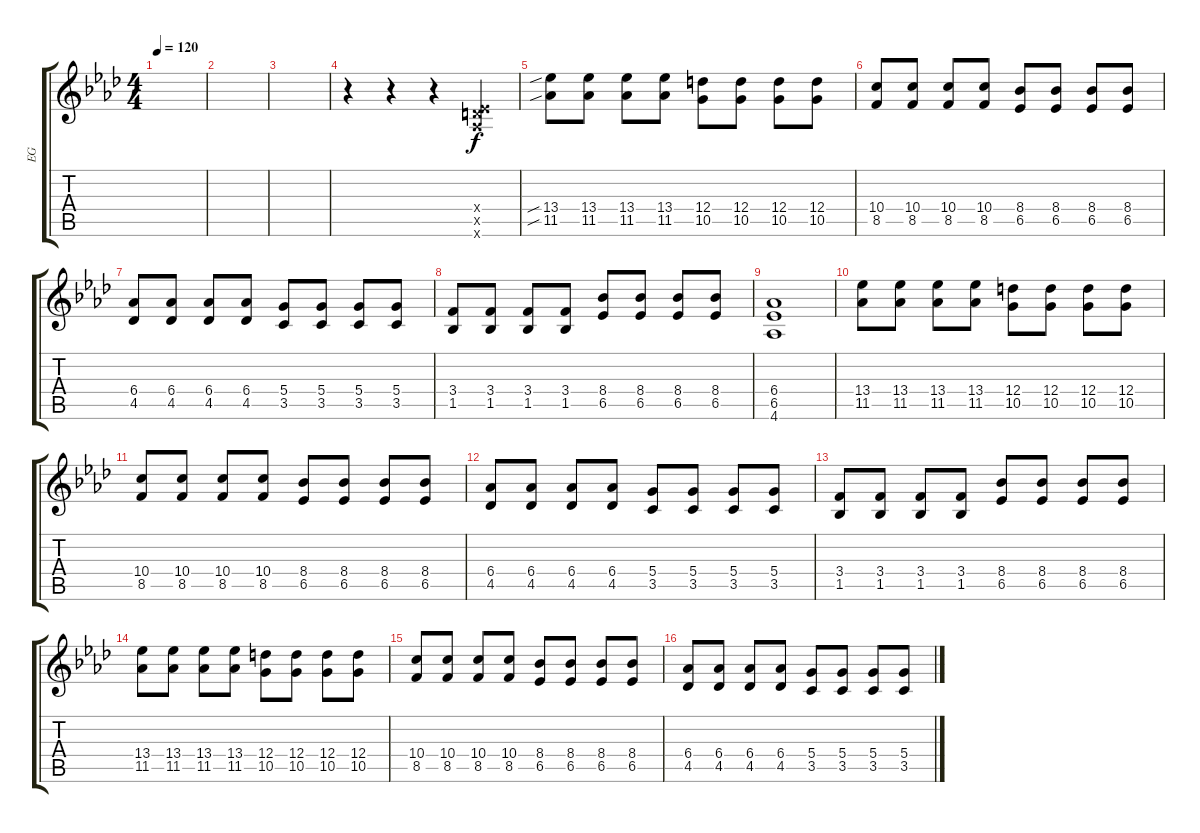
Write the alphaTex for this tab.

\track ("EG" "EG") {instrument overdrivenguitar}
\staff {score tabs}
\tuning (E4 B3 G3 D3 A2 E2) {hide}
\ts (4 4)
\tempo 120
\clef g2
\ks ab
|
|
|
r.4 r.4 r.4 (0.4{x} 6.5{x} 4.6{x}).4 |
(13.4{sib} 11.5{sib}).8 (13.4 11.5).8 (13.4 11.5).8 (13.4 11.5).8 (12.4 10.5).8 (12.4 10.5).8 (12.4 10.5).8 (12.4 10.5).8 |
(10.4 8.5).8 (10.4 8.5).8 (10.4 8.5).8 (10.4 8.5).8 (8.4 6.5).8 (8.4 6.5).8 (8.4 6.5).8 (8.4 6.5).8 |
(6.4 4.5).8 (6.4 4.5).8 (6.4 4.5).8 (6.4 4.5).8 (5.4 3.5).8 (5.4 3.5).8 (5.4 3.5).8 (5.4 3.5).8 |
(3.4 1.5).8 (3.4 1.5).8 (3.4 1.5).8 (3.4 1.5).8 (8.4 6.5).8 (8.4 6.5).8 (8.4 6.5).8 (8.4 6.5).8 |
(6.4 6.5 4.6).1 |
(13.4 11.5).8 (13.4 11.5).8 (13.4 11.5).8 (13.4 11.5).8 (12.4 10.5).8 (12.4 10.5).8 (12.4 10.5).8 (12.4 10.5).8 |
(10.4 8.5).8 (10.4 8.5).8 (10.4 8.5).8 (10.4 8.5).8 (8.4 6.5).8 (8.4 6.5).8 (8.4 6.5).8 (8.4 6.5).8 |
(6.4 4.5).8 (6.4 4.5).8 (6.4 4.5).8 (6.4 4.5).8 (5.4 3.5).8 (5.4 3.5).8 (5.4 3.5).8 (5.4 3.5).8 |
(3.4 1.5).8 (3.4 1.5).8 (3.4 1.5).8 (3.4 1.5).8 (8.4 6.5).8 (8.4 6.5).8 (8.4 6.5).8 (8.4 6.5).8 |
(13.4 11.5).8 (13.4 11.5).8 (13.4 11.5).8 (13.4 11.5).8 (12.4 10.5).8 (12.4 10.5).8 (12.4 10.5).8 (12.4 10.5).8 |
(10.4 8.5).8 (10.4 8.5).8 (10.4 8.5).8 (10.4 8.5).8 (8.4 6.5).8 (8.4 6.5).8 (8.4 6.5).8 (8.4 6.5).8 |
(6.4 4.5).8 (6.4 4.5).8 (6.4 4.5).8 (6.4 4.5).8 (5.4 3.5).8 (5.4 3.5).8 (5.4 3.5).8 (5.4 3.5).8
